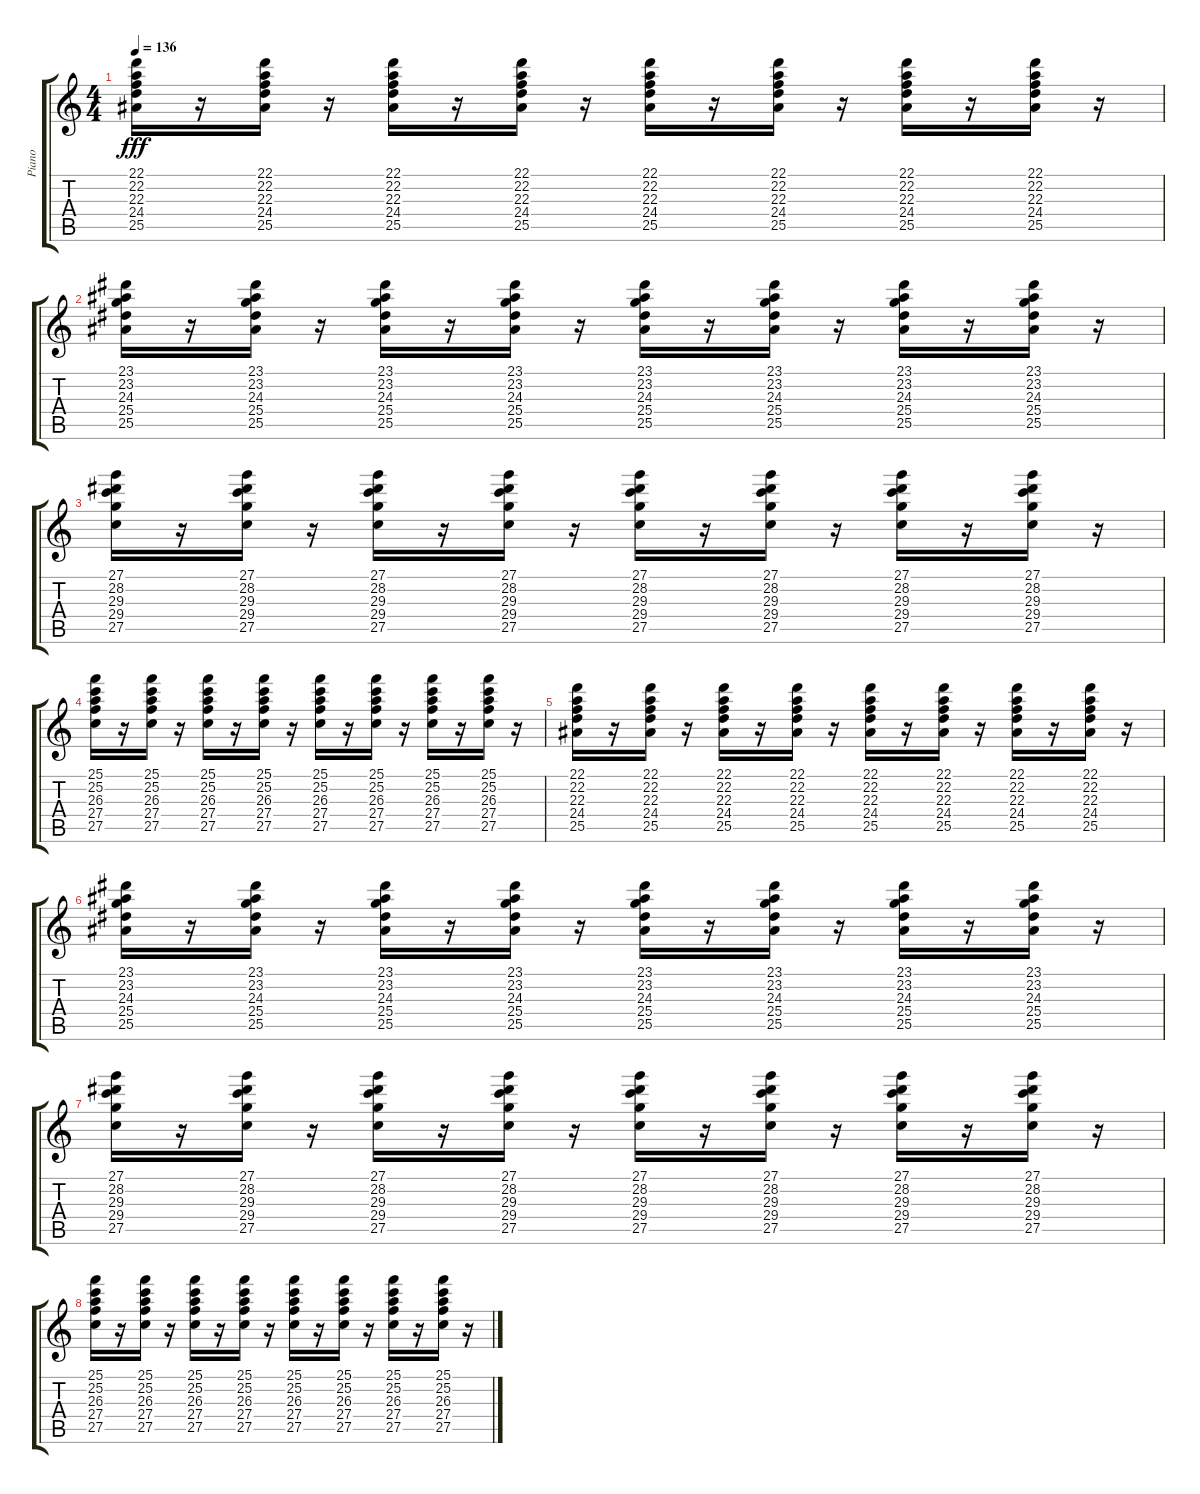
\track ("Piano" "Piano") {instrument brightacousticpiano}
\staff {score tabs}
\tuning (E4 B3 G3 D3 A2 E2) {hide}
\ts (4 4)
\tempo 136
\clef g2
\ks c
(22.1 22.2 22.3 24.4 25.5).16{dy fff} r.16 (22.1 22.2 22.3 24.4 25.5).16 r.16 (22.1 22.2 22.3 24.4 25.5).16 r.16 (22.1 22.2 22.3 24.4 25.5).16 r.16 (22.1 22.2 22.3 24.4 25.5).16 r.16 (22.1 22.2 22.3 24.4 25.5).16 r.16 (22.1 22.2 22.3 24.4 25.5).16 r.16 (22.1 22.2 22.3 24.4 25.5).16 r.16 |
(23.1 23.2 24.3 25.4 25.5).16 r.16 (23.1 23.2 24.3 25.4 25.5).16 r.16 (23.1 23.2 24.3 25.4 25.5).16 r.16 (23.1 23.2 24.3 25.4 25.5).16 r.16 (23.1 23.2 24.3 25.4 25.5).16 r.16 (23.1 23.2 24.3 25.4 25.5).16 r.16 (23.1 23.2 24.3 25.4 25.5).16 r.16 (23.1 23.2 24.3 25.4 25.5).16 r.16 |
(27.1 28.2 29.3 29.4 27.5).16 r.16 (27.1 28.2 29.3 29.4 27.5).16 r.16 (27.1 28.2 29.3 29.4 27.5).16 r.16 (27.1 28.2 29.3 29.4 27.5).16 r.16 (27.1 28.2 29.3 29.4 27.5).16 r.16 (27.1 28.2 29.3 29.4 27.5).16 r.16 (27.1 28.2 29.3 29.4 27.5).16 r.16 (27.1 28.2 29.3 29.4 27.5).16 r.16 |
(25.1 25.2 26.3 27.4 27.5).16 r.16 (25.1 25.2 26.3 27.4 27.5).16 r.16 (25.1 25.2 26.3 27.4 27.5).16 r.16 (25.1 25.2 26.3 27.4 27.5).16 r.16 (25.1 25.2 26.3 27.4 27.5).16 r.16 (25.1 25.2 26.3 27.4 27.5).16 r.16 (25.1 25.2 26.3 27.4 27.5).16 r.16 (25.1 25.2 26.3 27.4 27.5).16 r.16 |
(22.1 22.2 22.3 24.4 25.5).16 r.16 (22.1 22.2 22.3 24.4 25.5).16 r.16 (22.1 22.2 22.3 24.4 25.5).16 r.16 (22.1 22.2 22.3 24.4 25.5).16 r.16 (22.1 22.2 22.3 24.4 25.5).16 r.16 (22.1 22.2 22.3 24.4 25.5).16 r.16 (22.1 22.2 22.3 24.4 25.5).16 r.16 (22.1 22.2 22.3 24.4 25.5).16 r.16 |
(23.1 23.2 24.3 25.4 25.5).16 r.16 (23.1 23.2 24.3 25.4 25.5).16 r.16 (23.1 23.2 24.3 25.4 25.5).16 r.16 (23.1 23.2 24.3 25.4 25.5).16 r.16 (23.1 23.2 24.3 25.4 25.5).16 r.16 (23.1 23.2 24.3 25.4 25.5).16 r.16 (23.1 23.2 24.3 25.4 25.5).16 r.16 (23.1 23.2 24.3 25.4 25.5).16 r.16 |
(27.1 28.2 29.3 29.4 27.5).16 r.16 (27.1 28.2 29.3 29.4 27.5).16 r.16 (27.1 28.2 29.3 29.4 27.5).16 r.16 (27.1 28.2 29.3 29.4 27.5).16 r.16 (27.1 28.2 29.3 29.4 27.5).16 r.16 (27.1 28.2 29.3 29.4 27.5).16 r.16 (27.1 28.2 29.3 29.4 27.5).16 r.16 (27.1 28.2 29.3 29.4 27.5).16 r.16 |
(25.1 25.2 26.3 27.4 27.5).16 r.16 (25.1 25.2 26.3 27.4 27.5).16 r.16 (25.1 25.2 26.3 27.4 27.5).16 r.16 (25.1 25.2 26.3 27.4 27.5).16 r.16 (25.1 25.2 26.3 27.4 27.5).16 r.16 (25.1 25.2 26.3 27.4 27.5).16 r.16 (25.1 25.2 26.3 27.4 27.5).16 r.16 (25.1 25.2 26.3 27.4 27.5).16 r.16
